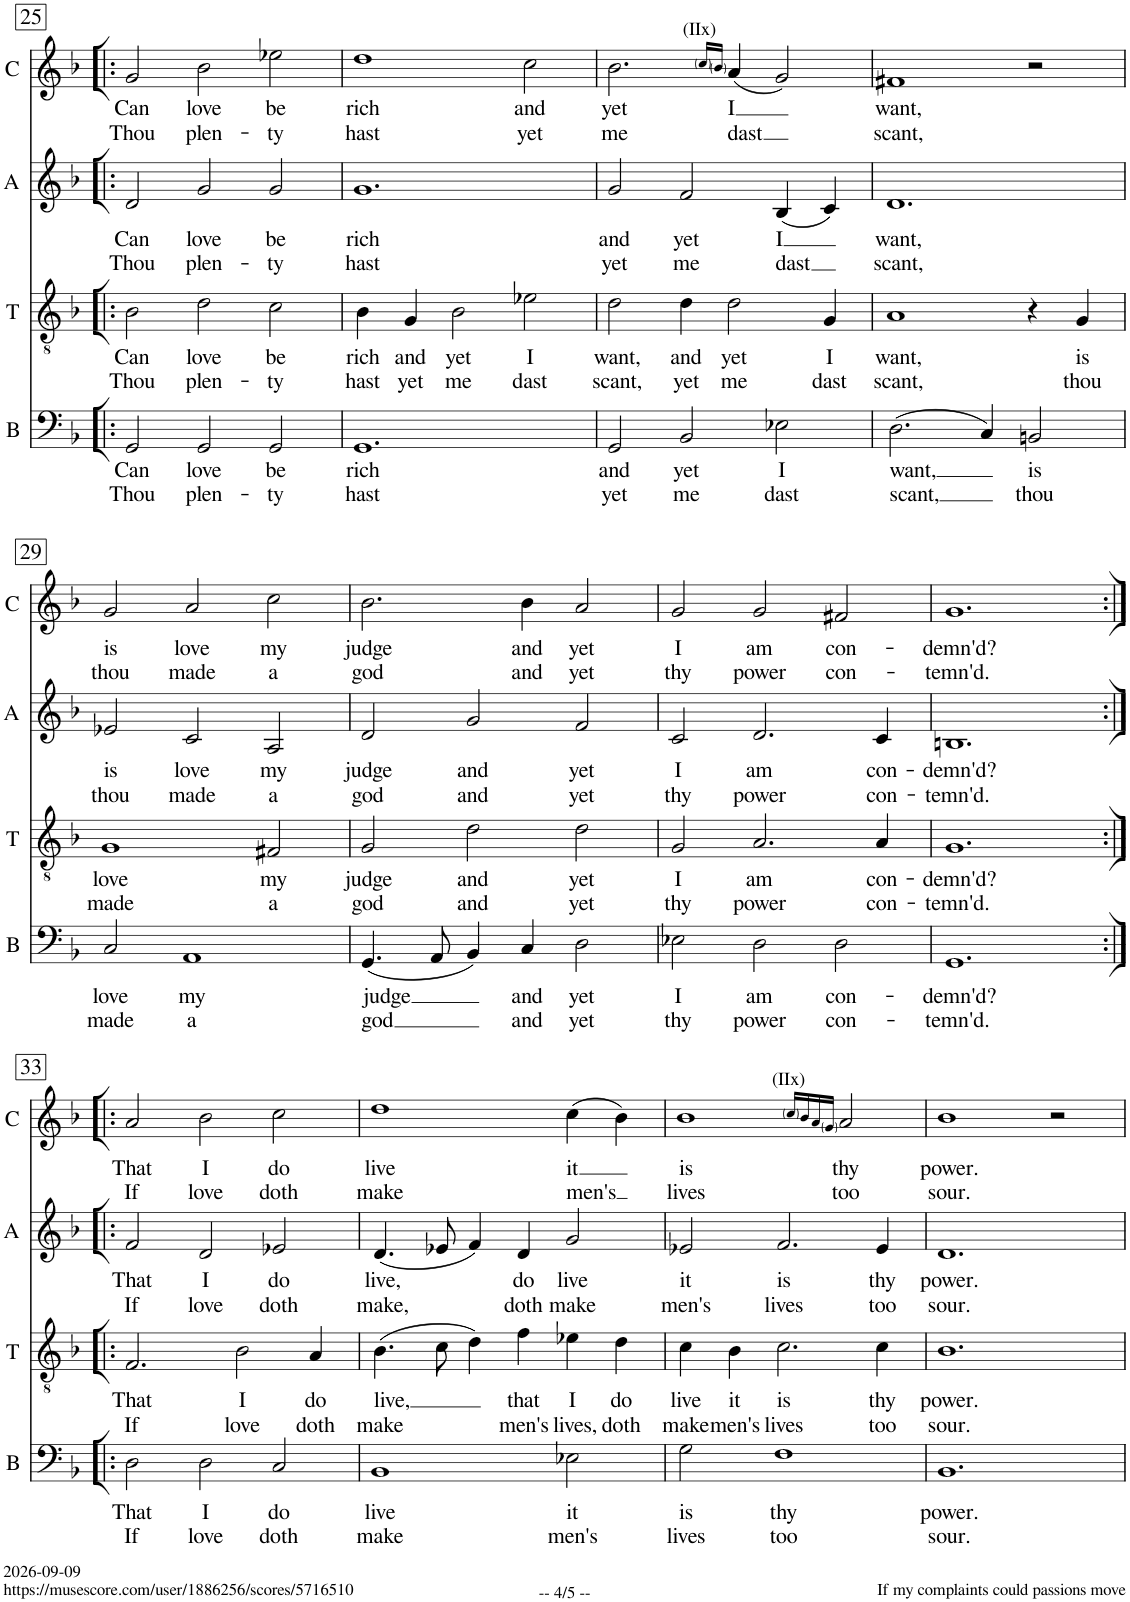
**kern	**text	**text	**kern	**text	**text	**kern	**text	**text	**kern	**text	**text
*part4	*part4	*part4	*part3	*part3	*part3	*part2	*part2	*part2	*part1	*part1	*part1
*staff4	*staff4	*staff4	*staff3	*staff3	*staff3	*staff2	*staff2	*staff2	*staff1	*staff1	*staff1
*I"Bassus	*	*	*I"Tenor	*	*	*I"Altus	*	*	*I"Cantus	*	*
*I'B	*	*	*I'T	*	*	*I'A	*	*	*I'C	*	*
!!LO:PB:g=z
*clefF4	*	*	*clefGv2	*	*	*clefG2	*	*	*clefG2	*	*
*	*	*	*	*	*	*Trd1c2	*	*	*	*	*
*k[b-]	*	*	*k[b-]	*	*	*k[b-]	*	*	*k[b-]	*	*
*M3/2	*	*	*M3/2	*	*	*M3/2	*	*	*M3/2	*	*
=25!|:	=25!|:	=25!|:	=25!|:	=25!|:	=25!|:	=25!|:	=25!|:	=25!|:	=25!|:	=25!|:	=25!|:
!	!LO:LY:b	!LO:LY:b	!	!LO:LY:b	!LO:LY:b	!	!LO:LY:b	!LO:LY:b	!	!LO:LY:b	!LO:LY:b
2GG/	Can	Thou	2B-\	Can	Thou	2d/	Can	Thou	2g/	Can	Thou
!	!LO:LY:b	!LO:LY:b	!	!LO:LY:b	!LO:LY:b	!	!LO:LY:b	!LO:LY:b	!	!LO:LY:b	!LO:LY:b
2GG/	love	plen-	2d\	love	plen-	2g/	love	plen-	2b-\	love	plen-
!	!LO:LY:b	!LO:LY:b	!	!LO:LY:b	!LO:LY:b	!	!LO:LY:b	!LO:LY:b	!	!LO:LY:b	!LO:LY:b
2GG/	be	-ty	2c\	be	-ty	2g/	be	-ty	2ee-X\	be	-ty
=26	=26	=26	=26	=26	=26	=26	=26	=26	=26	=26	=26
!	!LO:LY:b	!LO:LY:b	!	!LO:LY:b	!LO:LY:b	!	!LO:LY:b	!LO:LY:b	!	!LO:LY:b	!LO:LY:b
1.GG	rich	hast	4B-\	rich	hast	1.g	rich	hast	1dd	rich	hast
!	!	!	!	!LO:LY:b	!LO:LY:b	!	!	!	!	!	!
.	.	.	4G/	and	yet	.	.	.	.	.	.
!	!	!	!	!LO:LY:b	!LO:LY:b	!	!	!	!	!	!
.	.	.	2B-\	yet	me	.	.	.	.	.	.
!	!	!	!	!LO:LY:b	!LO:LY:b	!	!	!	!	!LO:LY:b	!LO:LY:b
.	.	.	2e-X\	I	dast	.	.	.	2cc\	and	yet
=27	=27	=27	=27	=27	=27	=27	=27	=27	=27	=27	=27
!	!	!	!	!	!	!	!	!	!LO:TX:a:t=(IIx)	!	!
!	!LO:LY:b	!LO:LY:b	!	!LO:LY:b	!LO:LY:b	!	!LO:LY:b	!LO:LY:b	!	!LO:LY:b	!LO:LY:b
2GG/	and	yet	2d\	want,	scant,	2g/	and	yet	2.b-\	yet	me
!	!LO:LY:b	!LO:LY:b	!	!LO:LY:b	!LO:LY:b	!	!LO:LY:b	!LO:LY:b	!	!	!
2BB-/	yet	me	4d\	and	yet	2f/	yet	me	.	.	.
.	.	.	.	.	.	.	.	.	16qcc/LL	.	.
.	.	.	.	.	.	.	.	.	16qb-/JJ	.	.
!	!	!	!	!LO:LY:b	!LO:LY:b	!	!	!	!	!LO:LY:b	!LO:LY:b
.	.	.	2d\	yet	me	.	.	.	(4a/	I	dast
!	!LO:LY:b	!LO:LY:b	!	!	!	!	!LO:LY:b	!LO:LY:b	!	!	!
2E-X\	I	dast	.	.	.	(4B-/	I	dast	2g/)	.	.
!	!	!	!	!LO:LY:b	!LO:LY:b	!	!	!	!	!	!
.	.	.	4G/	I	dast	4c/)	.	.	.	.	.
=28	=28	=28	=28	=28	=28	=28	=28	=28	=28	=28	=28
!	!LO:LY:b	!LO:LY:b	!	!LO:LY:b	!LO:LY:b	!	!LO:LY:b	!LO:LY:b	!	!LO:LY:b	!LO:LY:b
(2.D\	want,	scant,	1A	want,	scant,	1.d	want,	scant,	1f#X	want,	scant,
4C/)	.	.	.	.	.	.	.	.	.	.	.
!	!LO:LY:b	!LO:LY:b	!	!	!	!	!	!	!	!	!
2BBn/	is	thou	4r	.	.	.	.	.	2r	.	.
!	!	!	!	!LO:LY:b	!LO:LY:b	!	!	!	!	!	!
.	.	.	4G/	is	thou	.	.	.	.	.	.
!!LO:LB:g=z
=29	=29	=29	=29	=29	=29	=29	=29	=29	=29	=29	=29
!	!LO:LY:b	!LO:LY:b	!	!LO:LY:b	!LO:LY:b	!	!LO:LY:b	!LO:LY:b	!	!LO:LY:b	!LO:LY:b
2C/	love	made	1G	love	made	2e-X/	is	thou	2g/	is	thou
!	!LO:LY:b	!LO:LY:b	!	!	!	!	!LO:LY:b	!LO:LY:b	!	!LO:LY:b	!LO:LY:b
1AA	my	a	.	.	.	2c/	love	made	2a/	love	made
!	!	!	!	!LO:LY:b	!LO:LY:b	!	!LO:LY:b	!LO:LY:b	!	!LO:LY:b	!LO:LY:b
.	.	.	2F#X/	my	a	2A/	my	a	2cc\	my	a
=30	=30	=30	=30	=30	=30	=30	=30	=30	=30	=30	=30
!	!LO:LY:b	!LO:LY:b	!	!LO:LY:b	!LO:LY:b	!	!LO:LY:b	!LO:LY:b	!	!LO:LY:b	!LO:LY:b
(4.GG/	judge	god	2G/	judge	god	2d/	judge	god	2.b-\	judge	god
8AA/	.	.	.	.	.	.	.	.	.	.	.
!	!	!	!	!LO:LY:b	!LO:LY:b	!	!LO:LY:b	!LO:LY:b	!	!	!
4BB-/)	.	.	2d\	and	and	2g/	and	and	.	.	.
!	!LO:LY:b	!LO:LY:b	!	!	!	!	!	!	!	!LO:LY:b	!LO:LY:b
4C/	and	and	.	.	.	.	.	.	4b-\	and	and
!	!LO:LY:b	!LO:LY:b	!	!LO:LY:b	!LO:LY:b	!	!LO:LY:b	!LO:LY:b	!	!LO:LY:b	!LO:LY:b
2D\	yet	yet	2d\	yet	yet	2f/	yet	yet	2a/	yet	yet
=31	=31	=31	=31	=31	=31	=31	=31	=31	=31	=31	=31
!	!LO:LY:b	!LO:LY:b	!	!LO:LY:b	!LO:LY:b	!	!LO:LY:b	!LO:LY:b	!	!LO:LY:b	!LO:LY:b
2E-X\	I	thy	2G/	I	thy	2c/	I	thy	2g/	I	thy
!	!LO:LY:b	!LO:LY:b	!	!LO:LY:b	!LO:LY:b	!	!LO:LY:b	!LO:LY:b	!	!LO:LY:b	!LO:LY:b
2D\	am	power	2.A/	am	power	2.d/	am	power	2g/	am	power
!	!LO:LY:b	!LO:LY:b	!	!	!	!	!	!	!	!LO:LY:b	!LO:LY:b
2D\	con-	con-	.	.	.	.	.	.	2f#X/	con-	con-
!	!	!	!	!LO:LY:b	!LO:LY:b	!	!LO:LY:b	!LO:LY:b	!	!	!
.	.	.	4A/	con-	con-	4c/	con-	con-	.	.	.
=32	=32	=32	=32	=32	=32	=32	=32	=32	=32	=32	=32
!	!LO:LY:b	!LO:LY:b	!	!LO:LY:b	!LO:LY:b	!	!LO:LY:b	!LO:LY:b	!	!LO:LY:b	!LO:LY:b
1.GG	-demn'd?	-temn'd.	1.G	-demn'd?	-temn'd.	1.Bn	-demn'd?	-temn'd.	1.g	-demn'd?	-temn'd.
!!LO:LB:g=z
=33:|!|:	=33:|!|:	=33:|!|:	=33:|!|:	=33:|!|:	=33:|!|:	=33:|!|:	=33:|!|:	=33:|!|:	=33:|!|:	=33:|!|:	=33:|!|:
!	!LO:LY:b	!LO:LY:b	!	!LO:LY:b	!LO:LY:b	!	!LO:LY:b	!LO:LY:b	!	!LO:LY:b	!LO:LY:b
2D\	That	If	2.F/	That	If	2f/	That	If	2a/	That	If
!	!LO:LY:b	!LO:LY:b	!	!	!	!	!LO:LY:b	!LO:LY:b	!	!LO:LY:b	!LO:LY:b
2D\	I	love	.	.	.	2d/	I	love	2b-\	I	love
!	!	!	!	!LO:LY:b	!LO:LY:b	!	!	!	!	!	!
.	.	.	2B-\	I	love	.	.	.	.	.	.
!	!LO:LY:b	!LO:LY:b	!	!	!	!	!LO:LY:b	!LO:LY:b	!	!LO:LY:b	!LO:LY:b
2C/	do	doth	.	.	.	2e-X/	do	doth	2cc\	do	doth
!	!	!	!	!LO:LY:b	!LO:LY:b	!	!	!	!	!	!
.	.	.	4A/	do	doth	.	.	.	.	.	.
=34	=34	=34	=34	=34	=34	=34	=34	=34	=34	=34	=34
!	!LO:LY:b	!LO:LY:b	!	!LO:LY:b	!LO:LY:b	!	!LO:LY:b	!LO:LY:b	!	!LO:LY:b	!LO:LY:b
1BB-	live	make	(4.B-\	live,	make	(4.d/	live,	make,	1dd	live	make
.	.	.	8c\	.	.	8e-X/	.	.	.	.	.
.	.	.	4d\)	.	.	4f/)	.	.	.	.	.
!	!	!	!	!LO:LY:b	!LO:LY:b	!	!LO:LY:b	!LO:LY:b	!	!	!
.	.	.	4f\	that	men's	4d/	do	doth	.	.	.
!	!LO:LY:b	!LO:LY:b	!	!LO:LY:b	!LO:LY:b	!	!LO:LY:b	!LO:LY:b	!	!LO:LY:b	!LO:LY:b
2E-X\	it	men's	4e-X\	I	lives,	2g/	live	make	(4cc\	it	men's
!	!	!	!	!LO:LY:b	!LO:LY:b	!	!	!	!	!	!
.	.	.	4d\	do	doth	.	.	.	4b-\)	.	.
=35	=35	=35	=35	=35	=35	=35	=35	=35	=35	=35	=35
!	!LO:LY:b	!LO:LY:b	!	!LO:LY:b	!LO:LY:b	!	!LO:LY:b	!LO:LY:b	!	!LO:LY:b	!LO:LY:b
2G\	is	lives	4c\	live	make	2e-X/	it	men's	1b-	is	lives
!	!	!	!	!LO:LY:b	!LO:LY:b	!	!	!	!	!	!
.	.	.	4B-\	it	men's	.	.	.	.	.	.
!	!LO:LY:b	!LO:LY:b	!	!LO:LY:b	!LO:LY:b	!	!LO:LY:b	!LO:LY:b	!	!	!
1F	thy	too	2.c\	is	lives	2.f/	is	lives	.	.	.
.	.	.	.	.	.	.	.	.	16qcc/LL	.	.
.	.	.	.	.	.	.	.	.	16qb-/	.	.
.	.	.	.	.	.	.	.	.	16qa/	.	.
.	.	.	.	.	.	.	.	.	16qg/JJ	.	.
!	!	!	!	!	!	!	!	!	!LO:TX:a:t=(IIx)	!	!
!	!	!	!	!	!	!	!	!	!	!LO:LY:b	!LO:LY:b
.	.	.	.	.	.	.	.	.	2a/	thy	too
!	!	!	!	!LO:LY:b	!LO:LY:b	!	!LO:LY:b	!LO:LY:b	!	!	!
.	.	.	4c\	thy	too	4e-/	thy	too	.	.	.
=36	=36	=36	=36	=36	=36	=36	=36	=36	=36	=36	=36
!	!LO:LY:b	!LO:LY:b	!	!LO:LY:b	!LO:LY:b	!	!LO:LY:b	!LO:LY:b	!	!LO:LY:b	!LO:LY:b
1.BB-	power.	sour.	1.B-	power.	sour.	1.d	power.	sour.	1b-	power.	sour.
.	.	.	.	.	.	.	.	.	2r	.	.
=	=	=	=	=	=	=	=	=	=	=	=
*-	*-	*-	*-	*-	*-	*-	*-	*-	*-	*-	*-
